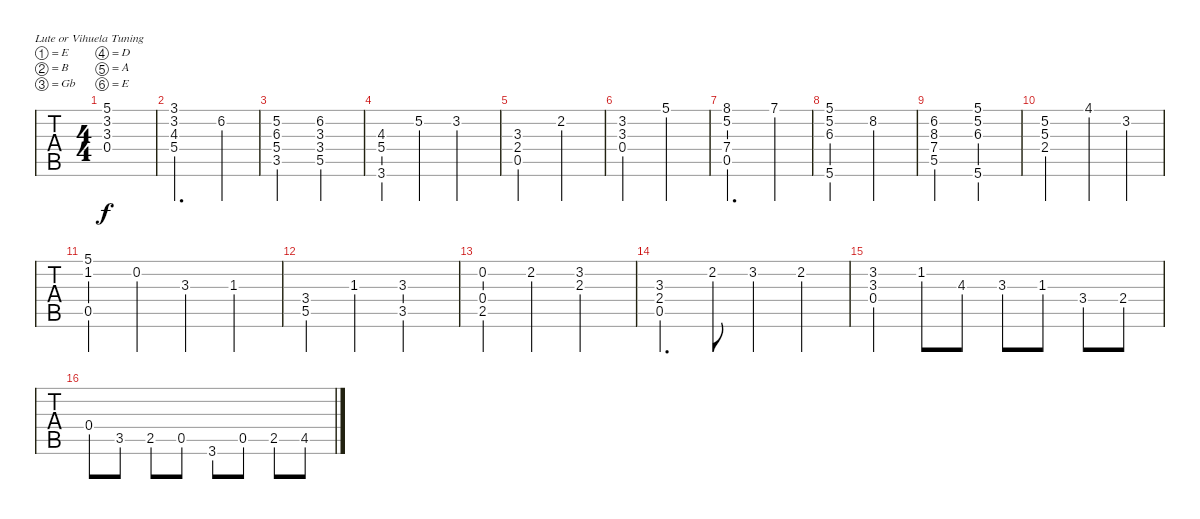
\bracketExtendMode groupsimilarinstruments
\singleTrackTrackNamePolicy hidden
\multiTrackTrackNamePolicy hidden
\firstSystemTrackNameOrientation horizontal
\otherSystemsTrackNameOrientation horizontal
\track ("Guitar Standard" "Guitar Sta") {instrument acousticguitarsteel}
\staff {tabs}
\tuning (E4 B3 Gb3 D3 A2 E2)
\ts (4 4)
\tempo (120 hide)
\clef g2
\ks c
(5.1 3.2 3.3 0.4).1{dy f instrument acousticguitarsteel} |
(3.1 3.2 4.3 5.4).2{d} 6.2.4 |
(5.2 6.3 5.4 3.5).2 (6.2 3.3 3.4 5.5).2 |
(4.3 5.4 3.6).4 5.2.4 3.2.2 |
(3.3 2.4 0.5).2 2.2.2 |
(3.2 3.3 0.4).2 5.1.2 |
(8.1 5.2 7.4 0.5).2{d} 7.1.4 |
(5.1 5.2 6.3 5.6).2 8.2.2 |
(6.2 8.3 7.4 5.5).2 (5.1 5.2 6.3 5.6).2 |
(5.2 5.3 2.4).2 4.1.4 3.2.4 |
(5.1 1.2 0.5).4 0.2.4 3.3.4 1.3.4 |
(3.4 5.5).4 1.3.4 (3.3 3.5).2 |
(0.2 0.4 2.5).4 2.2.4 (3.2 2.3).2 |
(3.3 2.4 0.5).4{d} 2.2.8 3.2.4 2.2.4 |
(3.2 3.3 0.4).4 1.2.8 4.3.8 3.3.8 1.3.8 3.4.8 2.4.8 |
0.4.8 3.5.8 2.5.8 0.5.8 3.6.8 0.5.8 2.5.8 4.5.8
